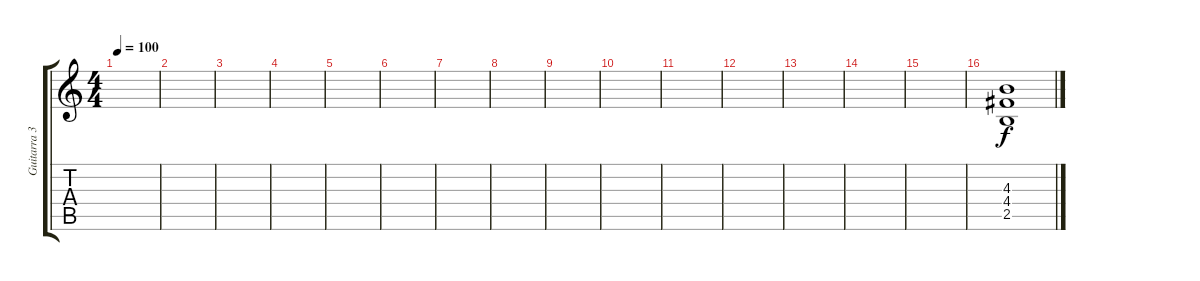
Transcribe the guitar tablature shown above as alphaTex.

\track ("Guitarra 3" "Guitarra 3") {instrument overdrivenguitar}
\staff {score tabs}
\tuning (E4 B3 G3 D3 A2 E2) {hide}
\ts (4 4)
\tempo 100
\clef g2
\ks c
|
|
|
|
|
|
|
|
|
|
|
|
|
|
|
(4.3 4.4 2.5).1
